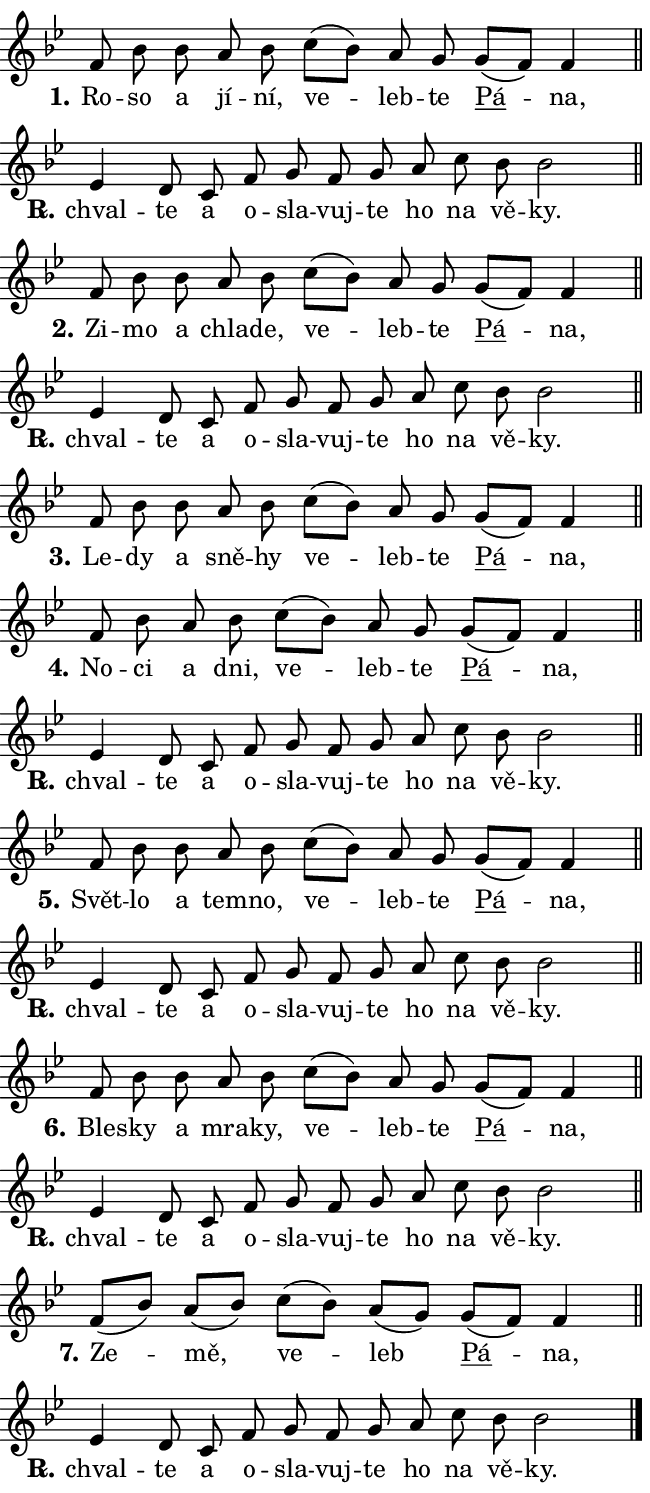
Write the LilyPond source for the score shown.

\version "2.24.0"
\header { tagline = "" }
\paper {
  indent = 0\cm
  top-margin = 0\cm
  right-margin = 0.13\cm % to fit lyric hyphens
  bottom-margin = 0\cm
  left-margin = 0\cm
  paper-width = 11\cm
  page-breaking = #ly:one-page-breaking
  system-system-spacing.basic-distance = #11
  score-system-spacing.basic-distance = #11
  ragged-last = ##f
}


%% Author: Thomas Morley
%% https://lists.gnu.org/archive/html/lilypond-user/2020-05/msg00002.html
#(define (line-position grob)
"Returns position of @var[grob} in current system:
   @code{'start}, if at first time-step
   @code{'end}, if at last time-step
   @code{'middle} otherwise
"
  (let* ((col (ly:item-get-column grob))
         (ln (ly:grob-object col 'left-neighbor))
         (rn (ly:grob-object col 'right-neighbor))
         (col-to-check-left (if (ly:grob? ln) ln col))
         (col-to-check-right (if (ly:grob? rn) rn col))
         (break-dir-left
           (and
             (ly:grob-property col-to-check-left 'non-musical #f)
             (ly:item-break-dir col-to-check-left)))
         (break-dir-right
           (and
             (ly:grob-property col-to-check-right 'non-musical #f)
             (ly:item-break-dir col-to-check-right))))
        (cond ((eqv? 1 break-dir-left) 'start)
              ((eqv? -1 break-dir-right) 'end)
              (else 'middle))))

#(define (tranparent-at-line-position vctor)
  (lambda (grob)
  "Relying on @code{line-position} select the relevant enry from @var{vctor}.
Used to determine transparency,"
    (case (line-position grob)
      ((end) (not (vector-ref vctor 0)))
      ((middle) (not (vector-ref vctor 1)))
      ((start) (not (vector-ref vctor 2))))))

noteHeadBreakVisibility =
#(define-music-function (break-visibility)(vector?)
"Makes @code{NoteHead}s transparent relying on @var{break-visibility}"
#{
  \override NoteHead.transparent =
    #(tranparent-at-line-position break-visibility)
#})

#(define delete-ledgers-for-transparent-note-heads
  (lambda (grob)
    "Reads whether a @code{NoteHead} is transparent.
If so this @code{NoteHead} is removed from @code{'note-heads} from
@var{grob}, which is supposed to be @code{LedgerLineSpanner}.
As a result ledgers are not printed for this @code{NoteHead}"
    (let* ((nhds-array (ly:grob-object grob 'note-heads))
           (nhds-list
             (if (ly:grob-array? nhds-array)
                 (ly:grob-array->list nhds-array)
                 '()))
           ;; Relies on the transparent-property being done before
           ;; Staff.LedgerLineSpanner.after-line-breaking is executed.
           ;; This is fragile ...
           (to-keep
             (remove
               (lambda (nhd)
                 (ly:grob-property nhd 'transparent #f))
               nhds-list)))
      ;; TODO find a better method to iterate over grob-arrays, similiar
      ;; to filter/remove etc for lists
      ;; For now rebuilt from scratch
      (set! (ly:grob-object grob 'note-heads)  '())
      (for-each
        (lambda (nhd)
          (ly:pointer-group-interface::add-grob grob 'note-heads nhd))
        to-keep))))

squashNotes = {
  \override NoteHead.X-extent = #'(-0.2 . 0.2)
  \override NoteHead.Y-extent = #'(-0.75 . 0)
  \override NoteHead.stencil =
    #(lambda (grob)
       (let ((pos (ly:grob-property grob 'staff-position)))
         (begin
           (if (< pos -7) (display "ERROR: Lower brevis then expected\n") (display ""))
           (if (<= pos -6) ly:text-interface::print ly:note-head::print))))
}
unSquashNotes = {
  \revert NoteHead.X-extent
  \revert NoteHead.Y-extent
  \revert NoteHead.stencil
}

hideNotes = \noteHeadBreakVisibility #begin-of-line-visible
unHideNotes = \noteHeadBreakVisibility #all-visible

% work-around for resetting accidentals
% https://lilypond.org/doc/v2.23/Documentation/notation/displaying-rhythms#unmetered-music
cadenzaMeasure = {
  \cadenzaOff
  \partial 1024 s1024
  \cadenzaOn
}

#(define-markup-command (accent layout props text) (markup?)
  "Underline accented syllable"
  (interpret-markup layout props
    #{\markup \override #'(offset . 4.3) \underline { #text }#}))

responsum = \markup \concat {
  "R" \hspace #-1.05 \path #0.1 #'((moveto 0 0.07) (lineto 0.9 0.8)) \hspace #0.05 "."
}

spaceSize = #0.6828661417322834 % exact space size for TeX Gyre Schola

\layout {
  \context {
    \Staff
    \remove "Time_signature_engraver"
    \override LedgerLineSpanner.after-line-breaking = #delete-ledgers-for-transparent-note-heads
  }
  \context {
    \Lyrics {
      \override LyricSpace.minimum-distance = \spaceSize
      \override LyricText.font-name = #"TeX Gyre Schola"
      \override LyricText.font-size = 1
      \override StanzaNumber.font-name = #"TeX Gyre Schola Bold"
      \override StanzaNumber.font-size = 1
    }
  }
  \context {
    \Score 
    \override NoteHead.text =
      #(lambda (grob) 
        (let ((pos (ly:grob-property grob 'staff-position)))
          #{\markup {
            \combine
              \halign #-0.55 \raise #(if (= pos -6) 0 0.5) \override #'(thickness . 2) \draw-line #'(3.2 . 0)
              \musicglyph "noteheads.sM1"
          }#}))
  }
}

% magnetic-lyrics.ily
%
%   written by
%     Jean Abou Samra <jean@abou-samra.fr>
%     Werner Lemberg <wl@gnu.org>
%
%   adapted by
%     Jiri Hon <jiri.hon@gmail.com>
%
% Version 2022-Apr-15

% https://www.mail-archive.com/lilypond-user@gnu.org/msg149350.html

#(define (Left_hyphen_pointer_engraver context)
   "Collect syllable-hyphen-syllable occurrences in lyrics and store
them in properties.  This engraver only looks to the left.  For
example, if the lyrics input is @code{foo -- bar}, it does the
following.

@itemize @bullet
@item
Set the @code{text} property of the @code{LyricHyphen} grob between
@q{foo} and @q{bar} to @code{foo}.

@item
Set the @code{left-hyphen} property of the @code{LyricText} grob with
text @q{foo} to the @code{LyricHyphen} grob between @q{foo} and
@q{bar}.
@end itemize

Use this auxiliary engraver in combination with the
@code{lyric-@/text::@/apply-@/magnetic-@/offset!} hook."
   (let ((hyphen #f)
         (text #f))
     (make-engraver
      (acknowledgers
       ((lyric-syllable-interface engraver grob source-engraver)
        (set! text grob)))
      (end-acknowledgers
       ((lyric-hyphen-interface engraver grob source-engraver)
        ;(when (not (grob::has-interface grob 'lyric-space-interface))
          (set! hyphen grob)));)
      ((stop-translation-timestep engraver)
       (when (and text hyphen)
         (ly:grob-set-object! text 'left-hyphen hyphen))
       (set! text #f)
       (set! hyphen #f)))))

#(define (lyric-text::apply-magnetic-offset! grob)
   "If the space between two syllables is less than the value in
property @code{LyricText@/.details@/.squash-threshold}, move the right
syllable to the left so that it gets concatenated with the left
syllable.

Use this function as a hook for
@code{LyricText@/.after-@/line-@/breaking} if the
@code{Left_@/hyphen_@/pointer_@/engraver} is active."
   (let ((hyphen (ly:grob-object grob 'left-hyphen #f)))
     (when hyphen
       (let ((left-text (ly:spanner-bound hyphen LEFT)))
         (when (grob::has-interface left-text 'lyric-syllable-interface)
           (let* ((common (ly:grob-common-refpoint grob left-text X))
                  (this-x-ext (ly:grob-extent grob common X))
                  (left-x-ext
                   (begin
                     ;; Trigger magnetism for left-text.
                     (ly:grob-property left-text 'after-line-breaking)
                     (ly:grob-extent left-text common X)))
                  ;; `delta` is the gap width between two syllables.
                  (delta (- (interval-start this-x-ext)
                            (interval-end left-x-ext)))
                  (details (ly:grob-property grob 'details))
                  (threshold (assoc-get 'squash-threshold details 0.2)))
             (when (< delta threshold)
               (let* (;; We have to manipulate the input text so that
                      ;; ligatures crossing syllable boundaries are not
                      ;; disabled.  For languages based on the Latin
                      ;; script this is essentially a beautification.
                      ;; However, for non-Western scripts it can be a
                      ;; necessity.
                      (lt (ly:grob-property left-text 'text))
                      (rt (ly:grob-property grob 'text))
                      (is-space (grob::has-interface hyphen 'lyric-space-interface))
                      (space (if is-space " " ""))
                      (extra-delta (if is-space spaceSize 0))
                      ;; Append new syllable.
                      (ltrt-space (if (and (string? lt) (string? rt))
                                (string-append lt space rt)
                                (make-concat-markup (list lt space rt))))
                      ;; Right-align `ltrt` to the right side.
                      (ltrt-space-markup (grob-interpret-markup
                               grob
                               (make-translate-markup
                                (cons (interval-length this-x-ext) 0)
                                (make-right-align-markup ltrt-space)))))
                 (begin
                   ;; Don't print `left-text`.
                   (ly:grob-set-property! left-text 'stencil #f)
                   ;; Set text and stencil (which holds all collected
                   ;; syllables so far) and shift it to the left.
                   (ly:grob-set-property! grob 'text ltrt-space)
                   (ly:grob-set-property! grob 'stencil ltrt-space-markup)
                   (ly:grob-translate-axis! grob (- (- delta extra-delta)) X))))))))))


#(define (lyric-hyphen::displace-bounds-first grob)
   ;; Make very sure this callback isn't triggered too early.
   (let ((left (ly:spanner-bound grob LEFT))
         (right (ly:spanner-bound grob RIGHT)))
     (ly:grob-property left 'after-line-breaking)
     (ly:grob-property right 'after-line-breaking)
     (ly:lyric-hyphen::print grob)))

squashThreshold = #0.4

\layout {
  \context {
    \Lyrics
    \consists #Left_hyphen_pointer_engraver
    \override LyricText.after-line-breaking =
      #lyric-text::apply-magnetic-offset!
    \override LyricHyphen.stencil = #lyric-hyphen::displace-bounds-first
    \override LyricText.details.squash-threshold = \squashThreshold
    \override LyricHyphen.minimum-distance = 0
    \override LyricHyphen.minimum-length = \squashThreshold
  }
}

squashText = \override LyricText.details.squash-threshold = 9999
unSquashText = \override LyricText.details.squash-threshold = \squashThreshold

leftText = \override LyricText.self-alignment-X = #LEFT
unLeftText = \revert LyricText.self-alignment-X

starOffset = #(lambda (grob) 
                (let ((x_offset (ly:self-alignment-interface::aligned-on-x-parent grob)))
                  (if (= x_offset 0) 0 (+ x_offset 1.2))))

star = #(define-music-function (syllable)(string?)
"Append star separator at the end of a syllable"
#{
  \once \override LyricText.X-offset = #starOffset
  \lyricmode { \markup {
    #syllable
    \override #'((font-name . "TeX Gyre Schola Bold")) \hspace #0.2 \lower #0.65 \larger "*"
  } }
#})

starAccent = #(define-music-function (syllable)(string?)
"Append star separator at the end of a syllable and make accent"
#{
  \once \override LyricText.X-offset = #starOffset
  \lyricmode { \markup {
    \accent #syllable
    \override #'((font-name . "TeX Gyre Schola Bold")) \hspace #0.2 \lower #0.65 \larger "*"
  } }
#})

breath = #(define-music-function (syllable)(string?)
"Append breathing indicator at the end of a syllable"
#{
  \lyricmode { \markup { #syllable "+" } }
#})

optionalBreath = #(define-music-function (syllable)(string?)
"Append optional breathing indicator at the end of a syllable"
#{
  \lyricmode { \markup { #syllable "(+)" } }
#})


\score {
    <<
        \new Voice = "melody" { \cadenzaOn \key bes \major \relative { f'8 bes \bar "" bes a8 bes \bar "" c[( bes)] \bar "" a g \bar "" \bar "" g[( f)] f4 \cadenzaMeasure \bar "||" \break } }
        \new Lyrics \lyricsto "melody" { \lyricmode { \set stanza = "1."
Ro -- so a jí -- ní, ve -- leb -- te \markup \accent Pá -- na, } }
    >>
    \layout {}
}

\score {
    <<
        \new Voice = "melody" { \cadenzaOn \key bes \major \relative { es'4 d8 c \bar "" f g f \bar "" g a \bar "" c bes bes2 \cadenzaMeasure \bar "||" \break } }
        \new Lyrics \lyricsto "melody" { \lyricmode { \set stanza = \responsum
chval -- te a o -- sla -- vuj -- te ho na vě -- ky. } }
    >>
    \layout {}
}

\score {
    <<
        \new Voice = "melody" { \cadenzaOn \key bes \major \relative { f'8 bes \bar "" bes a8 bes \bar "" c[( bes)] \bar "" a g \bar "" \bar "" g[( f)] f4 \cadenzaMeasure \bar "||" \break } }
        \new Lyrics \lyricsto "melody" { \lyricmode { \set stanza = "2."
Zi -- mo a chla -- de, ve -- leb -- te \markup \accent Pá -- na, } }
    >>
    \layout {}
}

\score {
    <<
        \new Voice = "melody" { \cadenzaOn \key bes \major \relative { es'4 d8 c \bar "" f g f \bar "" g a \bar "" c bes bes2 \cadenzaMeasure \bar "||" \break } }
        \new Lyrics \lyricsto "melody" { \lyricmode { \set stanza = \responsum
chval -- te a o -- sla -- vuj -- te ho na vě -- ky. } }
    >>
    \layout {}
}

\score {
    <<
        \new Voice = "melody" { \cadenzaOn \key bes \major \relative { f'8 bes \bar "" bes a8 bes \bar "" c[( bes)] \bar "" a g \bar "" \bar "" g[( f)] f4 \cadenzaMeasure \bar "||" \break } }
        \new Lyrics \lyricsto "melody" { \lyricmode { \set stanza = "3."
Le -- dy a sně -- hy ve -- leb -- te \markup \accent Pá -- na, } }
    >>
    \layout {}
}

\score {
    <<
        \new Voice = "melody" { \cadenzaOn \key bes \major \relative { f'8 bes8 a8 bes \bar "" c[( bes)] \bar "" a g \bar "" \bar "" g[( f)] f4 \cadenzaMeasure \bar "||" \break } }
        \new Lyrics \lyricsto "melody" { \lyricmode { \set stanza = "4."
No -- ci a dni, ve -- leb -- te \markup \accent Pá -- na, } }
    >>
    \layout {}
}

\score {
    <<
        \new Voice = "melody" { \cadenzaOn \key bes \major \relative { es'4 d8 c \bar "" f g f \bar "" g a \bar "" c bes bes2 \cadenzaMeasure \bar "||" \break } }
        \new Lyrics \lyricsto "melody" { \lyricmode { \set stanza = \responsum
chval -- te a o -- sla -- vuj -- te ho na vě -- ky. } }
    >>
    \layout {}
}

\score {
    <<
        \new Voice = "melody" { \cadenzaOn \key bes \major \relative { f'8 bes \bar "" bes a8 bes \bar "" c[( bes)] \bar "" a g \bar "" \bar "" g[( f)] f4 \cadenzaMeasure \bar "||" \break } }
        \new Lyrics \lyricsto "melody" { \lyricmode { \set stanza = "5."
Svět -- lo a tem -- no, ve -- leb -- te \markup \accent Pá -- na, } }
    >>
    \layout {}
}

\score {
    <<
        \new Voice = "melody" { \cadenzaOn \key bes \major \relative { es'4 d8 c \bar "" f g f \bar "" g a \bar "" c bes bes2 \cadenzaMeasure \bar "||" \break } }
        \new Lyrics \lyricsto "melody" { \lyricmode { \set stanza = \responsum
chval -- te a o -- sla -- vuj -- te ho na vě -- ky. } }
    >>
    \layout {}
}

\score {
    <<
        \new Voice = "melody" { \cadenzaOn \key bes \major \relative { f'8 bes \bar "" bes a8 bes \bar "" c[( bes)] \bar "" a g \bar "" \bar "" g[( f)] f4 \cadenzaMeasure \bar "||" \break } }
        \new Lyrics \lyricsto "melody" { \lyricmode { \set stanza = "6."
Ble -- sky a mra -- ky, ve -- leb -- te \markup \accent Pá -- na, } }
    >>
    \layout {}
}

\score {
    <<
        \new Voice = "melody" { \cadenzaOn \key bes \major \relative { es'4 d8 c \bar "" f g f \bar "" g a \bar "" c bes bes2 \cadenzaMeasure \bar "||" \break } }
        \new Lyrics \lyricsto "melody" { \lyricmode { \set stanza = \responsum
chval -- te a o -- sla -- vuj -- te ho na vě -- ky. } }
    >>
    \layout {}
}

\score {
    <<
        \new Voice = "melody" { \cadenzaOn \key bes \major \relative { f'8[( bes8)] a8[( bes)] \bar "" c[( bes)] \bar "" a[( g)] \bar "" \bar "" g[( f)] f4 \cadenzaMeasure \bar "||" \break } }
        \new Lyrics \lyricsto "melody" { \lyricmode { \set stanza = "7."
Ze -- mě, ve -- leb \markup \accent Pá -- na, } }
    >>
    \layout {}
}

\score {
    <<
        \new Voice = "melody" { \cadenzaOn \key bes \major \relative { es'4 d8 c \bar "" f g f \bar "" g a \bar "" c bes bes2 \cadenzaMeasure \bar "||" \break } \bar "|." }
        \new Lyrics \lyricsto "melody" { \lyricmode { \set stanza = \responsum
chval -- te a o -- sla -- vuj -- te ho na vě -- ky. } }
    >>
    \layout {}
}
